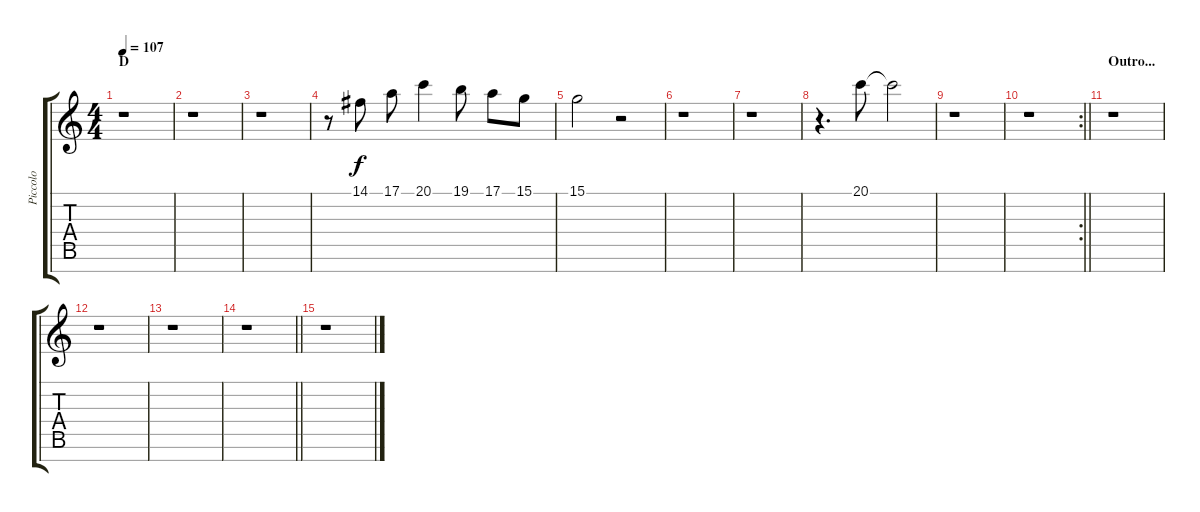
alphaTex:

\track ("Piccolo" "Piccolo") {instrument piccolo}
\staff {score tabs}
\tuning (E4 B3 G3 D3 A2 E2 B1) {hide}
\ts (4 4)
\section ("" "D")
\tempo 107
\clef g2
\ks c
r.1{dy f} |
r.1 |
r.1 |
r.8 14.1.8 17.1.8 20.1.4 19.1.8 17.1.8 15.1.8 |
15.1.2 r.2 |
r.1 |
r.1 |
r.4{d} 20.1.8 20.1{t}.2 |
r.1 |
\rc 2
\barLineRight lightlight
r.1 |
\section ("" "Outro...")
r.1 |
r.1{volume 0} |
r.1 |
\barLineRight lightlight
r.1 |
r.1
